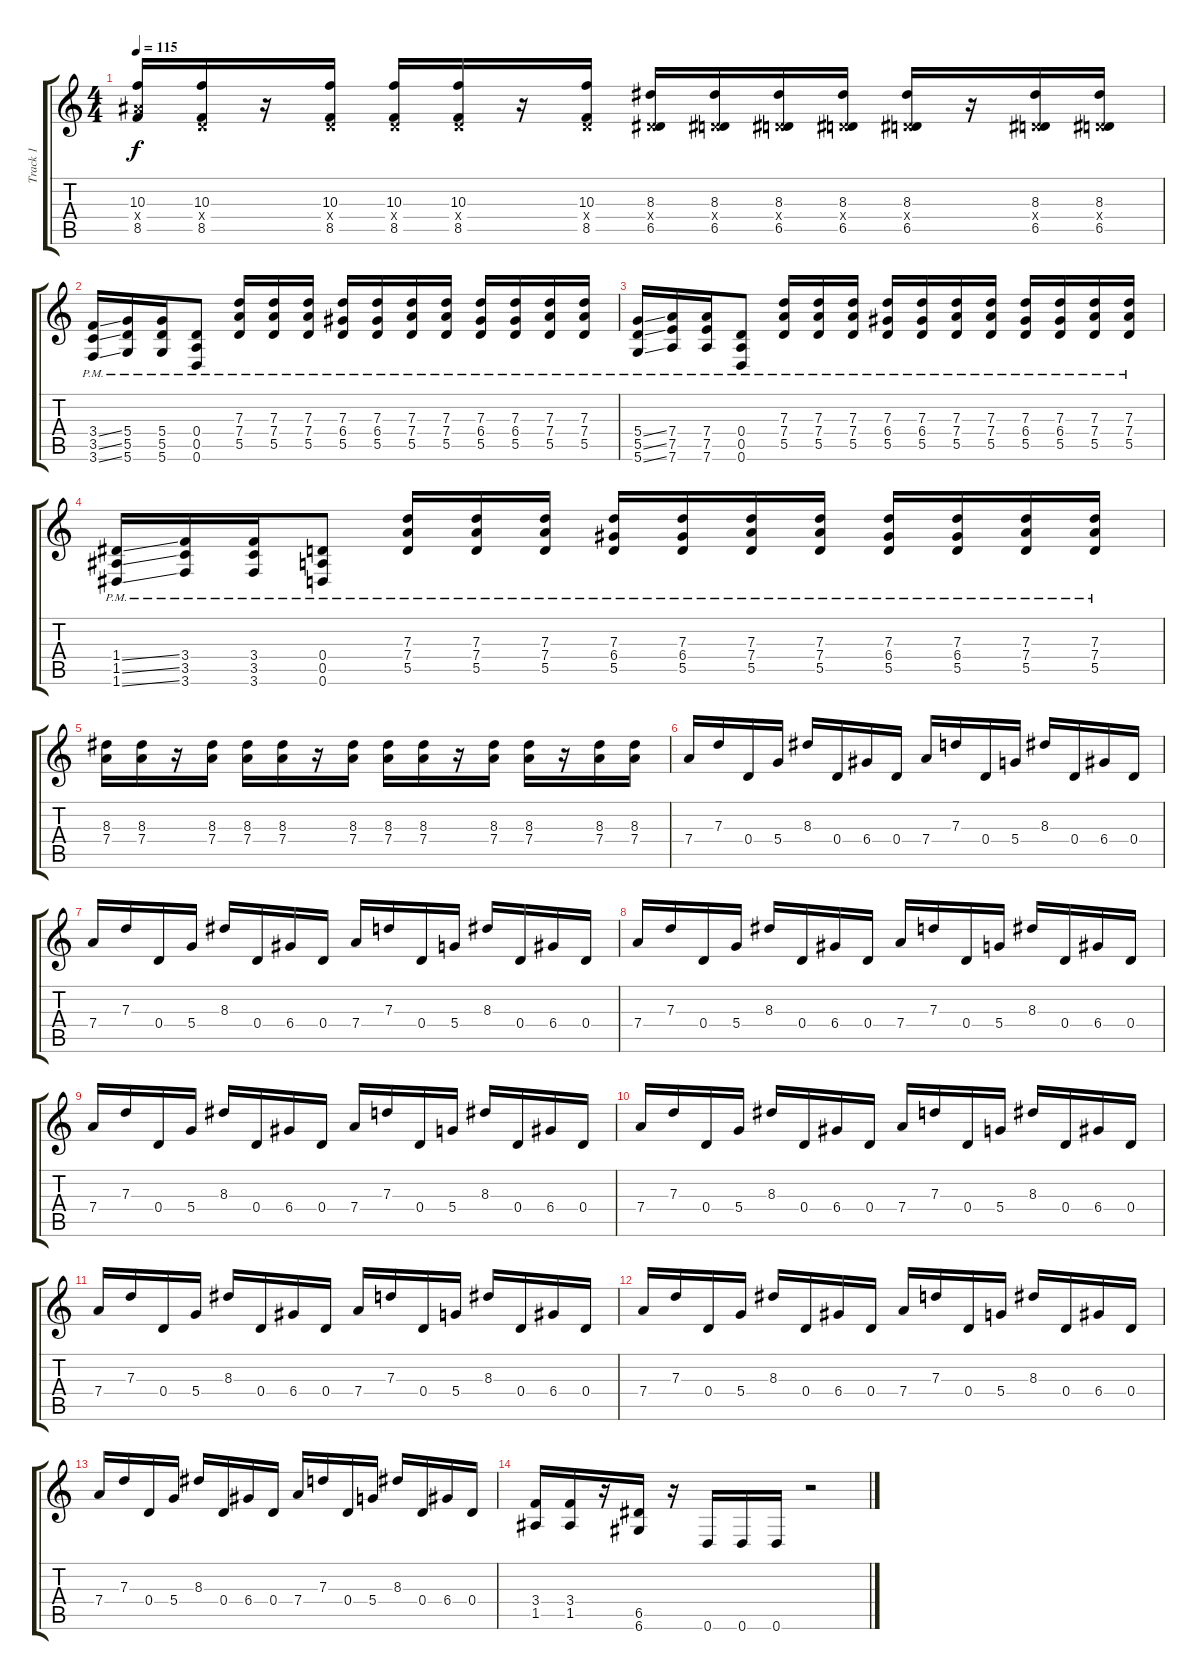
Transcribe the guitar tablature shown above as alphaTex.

\track ("Track 1" "Track 1") {instrument distortionguitar}
\staff {score tabs}
\tuning (E4 B3 G3 D3 A2 D2) {hide}
\ts (4 4)
\tempo 115
\clef g2
\ks c
(10.3 8.4{x} 8.5).16{dy f} (10.3 0.4{x} 8.5).16 r.16 (10.3 0.4{x} 8.5).16 (10.3 0.4{x} 8.5).16 (10.3 0.4{x} 8.5).16 r.16 (10.3 0.4{x} 8.5).16 (8.3 0.4{x} 6.5).16 (8.3 0.4{x} 6.5).16 (8.3 0.4{x} 6.5).16 (8.3 0.4{x} 6.5).16 (8.3 0.4{x} 6.5).16 r.16 (8.3 0.4{x} 6.5).16 (8.3 0.4{x} 6.5).16 |
(3.4{ss} 3.5{ss pm} 3.6{ss}).16 (5.4 5.5{pm} 5.6).16 (5.4 5.5{pm} 5.6).16 (0.4 0.5{pm} 0.6).8 (7.3{pm} 7.4 5.5{pm}).16 (7.3{pm} 7.4 5.5{pm}).16 (7.3{pm} 7.4 5.5{pm}).16 (7.3{pm} 6.4 5.5{pm}).16 (7.3{pm} 6.4 5.5{pm}).16 (7.3{pm} 7.4 5.5{pm}).16 (7.3{pm} 7.4 5.5{pm}).16 (7.3{pm} 6.4 5.5{pm}).16 (7.3{pm} 6.4 5.5{pm}).16 (7.3{pm} 7.4 5.5{pm}).16 (7.3{pm} 7.4 5.5{pm}).16 |
(5.4{ss} 5.5{ss pm} 5.6{ss}).16 (7.4 7.5{pm} 7.6).16 (7.4 7.5{pm} 7.6).16 (0.4 0.5{pm} 0.6).8 (7.3{pm} 7.4 5.5{pm}).16 (7.3{pm} 7.4 5.5{pm}).16 (7.3{pm} 7.4 5.5{pm}).16 (7.3{pm} 6.4 5.5{pm}).16 (7.3{pm} 6.4 5.5{pm}).16 (7.3{pm} 7.4 5.5{pm}).16 (7.3{pm} 7.4 5.5{pm}).16 (7.3{pm} 6.4 5.5{pm}).16 (7.3{pm} 6.4 5.5{pm}).16 (7.3{pm} 7.4 5.5{pm}).16 (7.3{pm} 7.4 5.5{pm}).16 |
(1.4{ss} 1.5{ss pm} 1.6{ss}).16 (3.4 3.5{pm} 3.6).16 (3.4 3.5{pm} 3.6).16 (0.4 0.5{pm} 0.6).8 (7.3{pm} 7.4 5.5{pm}).16 (7.3{pm} 7.4 5.5{pm}).16 (7.3{pm} 7.4 5.5{pm}).16 (7.3{pm} 6.4 5.5{pm}).16 (7.3{pm} 6.4 5.5{pm}).16 (7.3{pm} 7.4 5.5{pm}).16 (7.3{pm} 7.4 5.5{pm}).16 (7.3{pm} 6.4 5.5{pm}).16 (7.3{pm} 6.4 5.5{pm}).16 (7.3{pm} 7.4 5.5{pm}).16 (7.3{pm} 7.4 5.5{pm}).16 |
(8.3 7.4).16 (8.3 7.4).16 r.16 (8.3 7.4).16 (8.3 7.4).16 (8.3 7.4).16 r.16 (8.3 7.4).16 (8.3 7.4).16 (8.3 7.4).16 r.16 (8.3 7.4).16 (8.3 7.4).16 r.16 (8.3 7.4).16 (8.3 7.4).16 |
7.4.16 7.3.16 0.4.16 5.4.16 8.3.16 0.4.16 6.4.16 0.4.16 7.4.16 7.3.16 0.4.16 5.4.16 8.3.16 0.4.16 6.4.16 0.4.16 |
7.4.16 7.3.16 0.4.16 5.4.16 8.3.16 0.4.16 6.4.16 0.4.16 7.4.16 7.3.16 0.4.16 5.4.16 8.3.16 0.4.16 6.4.16 0.4.16 |
7.4.16 7.3.16 0.4.16 5.4.16 8.3.16 0.4.16 6.4.16 0.4.16 7.4.16 7.3.16 0.4.16 5.4.16 8.3.16 0.4.16 6.4.16 0.4.16 |
7.4.16 7.3.16 0.4.16 5.4.16 8.3.16 0.4.16 6.4.16 0.4.16 7.4.16 7.3.16 0.4.16 5.4.16 8.3.16 0.4.16 6.4.16 0.4.16 |
7.4.16 7.3.16 0.4.16 5.4.16 8.3.16 0.4.16 6.4.16 0.4.16 7.4.16 7.3.16 0.4.16 5.4.16 8.3.16 0.4.16 6.4.16 0.4.16 |
7.4.16 7.3.16 0.4.16 5.4.16 8.3.16 0.4.16 6.4.16 0.4.16 7.4.16 7.3.16 0.4.16 5.4.16 8.3.16 0.4.16 6.4.16 0.4.16 |
7.4.16 7.3.16 0.4.16 5.4.16 8.3.16 0.4.16 6.4.16 0.4.16 7.4.16 7.3.16 0.4.16 5.4.16 8.3.16 0.4.16 6.4.16 0.4.16 |
7.4.16 7.3.16 0.4.16 5.4.16 8.3.16 0.4.16 6.4.16 0.4.16 7.4.16 7.3.16 0.4.16 5.4.16 8.3.16 0.4.16 6.4.16 0.4.16 |
(3.4 1.5).16 (3.4 1.5).16 r.16 (6.5 6.6).16 r.16 0.6.16 0.6.16 0.6.16 r.2
